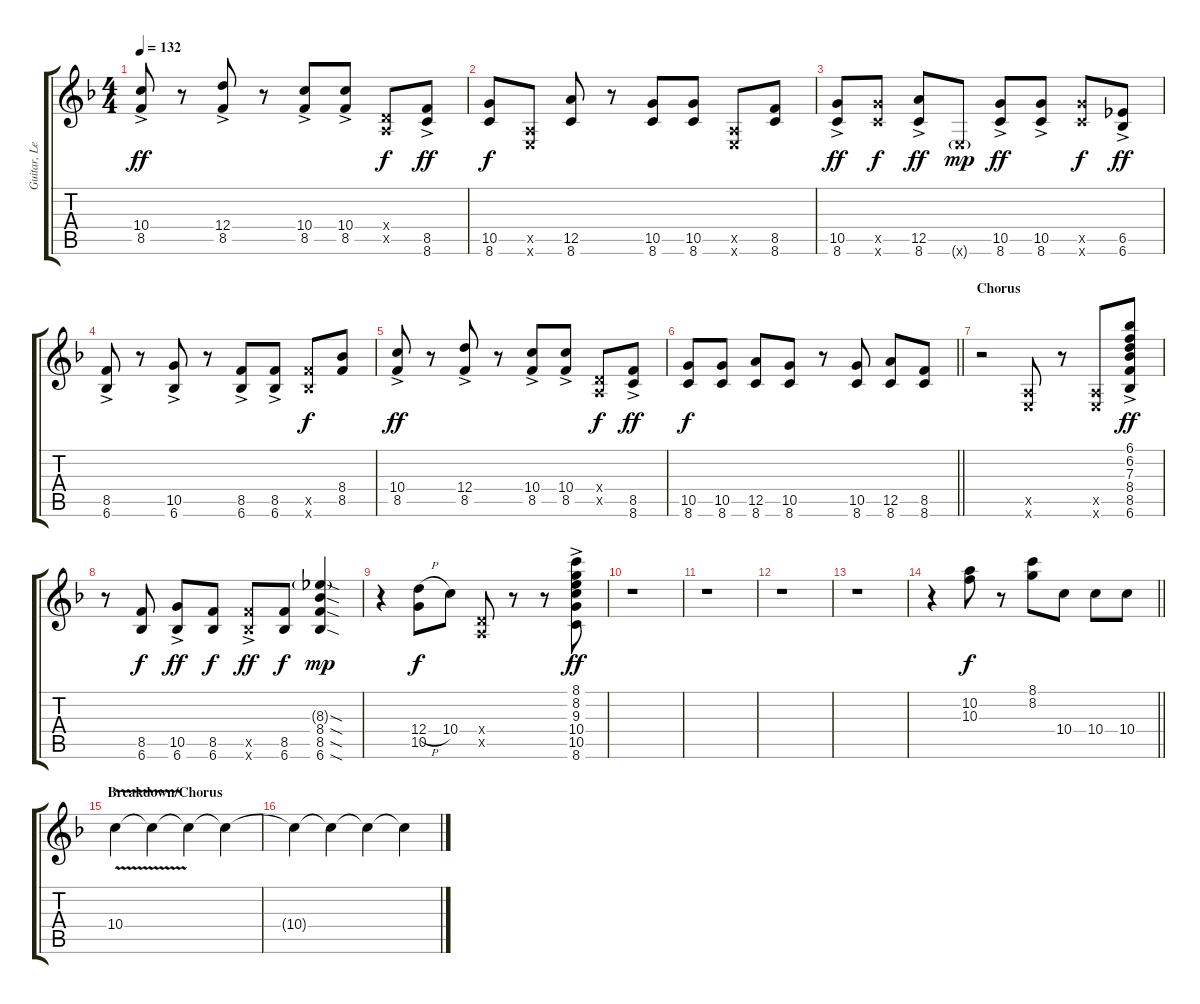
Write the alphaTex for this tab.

\track ("Guitar, Lead" "Guitar, Le") {instrument distortionguitar}
\staff {score tabs}
\tuning (E4 B3 G3 D3 A2 E2) {hide}
\ts (4 4)
\tempo 132
\clef g2
\ks f
(10.4{ac} 8.5{ac}).8{dy ff} r.8 (12.4{ac} 8.5{ac}).8 r.8 (10.4{ac} 8.5{ac}).8 (10.4{ac} 8.5{ac}).8 (0.4{x} 0.5{x}).8{dy f} (8.5{ac} 8.6{ac}).8{dy ff} |
(10.5 8.6).8{dy f} (0.5{x} 0.6{x}).8 (12.5 8.6).8 r.8 (10.5 8.6).8 (10.5 8.6).8 (0.5{x} 0.6{x}).8 (8.5 8.6).8 |
(10.5{ac} 8.6{ac}).8{dy ff} (10.5{x} 8.6{x}).8{dy f} (12.5{ac} 8.6{ac}).8{dy ff} 0.6{g x}.8{dy mp} (10.5{ac} 8.6{ac}).8{dy ff} (10.5{ac} 8.6{ac}).8 (10.5{x} 8.6{x}).8{dy f} (6.5{ac} 6.6{ac}).8{dy ff} |
(8.5{ac} 6.6{ac}).8 r.8 (10.5{ac} 6.6{ac}).8 r.8 (8.5{ac} 6.6{ac}).8 (8.5{ac} 6.6{ac}).8 (8.5{x} 6.6{x}).8{dy f} (8.4 8.5).8 |
(10.4{ac} 8.5{ac}).8{dy ff} r.8 (12.4{ac} 8.5{ac}).8 r.8 (10.4{ac} 8.5{ac}).8 (10.4{ac} 8.5{ac}).8 (0.4{x} 0.5{x}).8{dy f} (8.5{ac} 8.6{ac}).8{dy ff} |
\barLineRight lightlight
(10.5 8.6).8{dy f} (10.5 8.6).8 (12.5 8.6).8 (10.5 8.6).8 r.8 (10.5 8.6).8 (12.5 8.6).8 (8.5 8.6).8 |
\section ("" "Chorus")
r.2 (0.5{x} 0.6{x}).8 r.8 (0.5{x} 0.6{x}).8 (6.1{ac} 6.2{ac} 7.3{ac} 8.4{ac} 8.5{ac} 6.6{ac}).8{dy ff} |
r.8 (8.5 6.6).8{dy f} (10.5{ac} 6.6{ac}).8{dy ff} (8.5 6.6).8{dy f} (8.5{ac x} 6.6{ac x}).8{dy ff} (8.5 6.6).8{dy f} (8.3{sod g} 8.4{sod} 8.5{sod} 6.6{sod}).4{dy mp} |
r.4 (12.4{h} 10.5).8{dy f} 10.4.8 (0.4{x} 0.5{x}).8 r.8 r.8 (8.1{ac} 8.2{ac} 9.3{ac} 10.4{ac} 10.5{ac} 8.6{ac}).8{dy ff} |
r.1 |
r.1 |
r.1 |
r.1 |
\barLineRight lightlight
r.4 (10.2 10.3).8{dy f} r.8 (8.1 8.2).8 10.4.8 10.4.8 10.4.8 |
\section ("" "Breakdown/Chorus")
10.4{v}.4 10.4{t}.4 10.4{t}.4 10.4{t}.4 |
10.4{t}.4 10.4{t}.4 10.4{t}.4 10.4{t}.4
